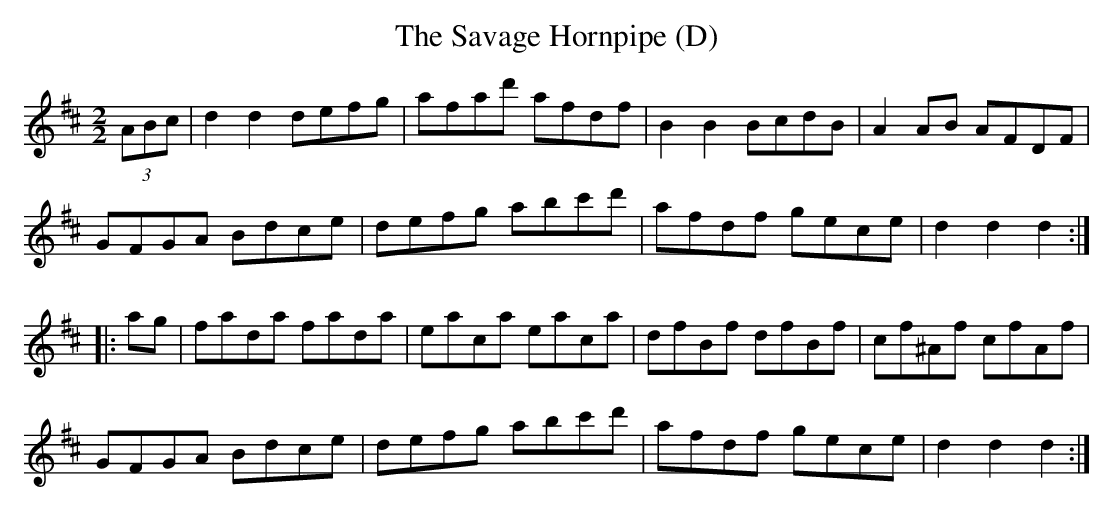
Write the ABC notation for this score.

X:1
T:Savage Hornpipe (D), The
M:2/2
L:1/8
K:Dmaj
(3ABc | d2 d2 defg | afad' afdf | B2 B2 BcdB | A2 AB AFDF |
GFGA Bdce | defg abc'd' | afdf gece | d2 d2 d2 :|
|:ag | fada fada | eaca eaca | dfBf dfBf | cf^Af cfAf |
GFGA Bdce | defg abc'd' | afdf gece | d2 d2 d2 :|
